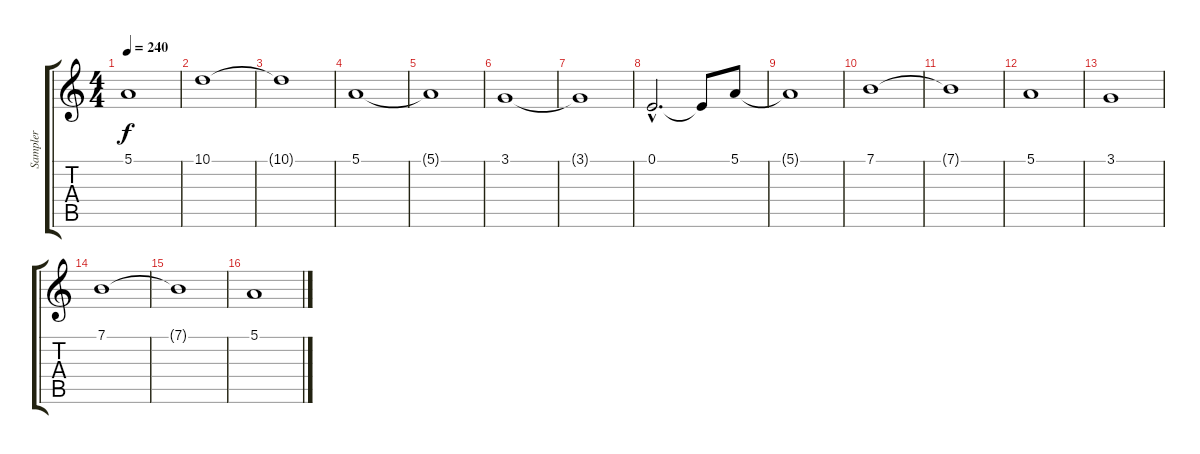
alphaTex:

\track ("Sampler" "Sampler") {instrument stringensemble1}
\staff {score tabs}
\tuning (E4 B3 G3 D3 A2 E2) {hide}
\ts (4 4)
\tempo 240
\clef g2
\ks c
5.1{t}.1{dy f} |
10.1.1 |
10.1{t}.1 |
5.1.1 |
5.1{t}.1 |
3.1.1 |
3.1{t}.1 |
0.1{hac}.2{d} 0.1{t}.8 5.1.8 |
5.1{t}.1 |
7.1.1 |
7.1{t}.1 |
5.1.1 |
3.1.1 |
7.1.1 |
7.1{t}.1 |
5.1.1
